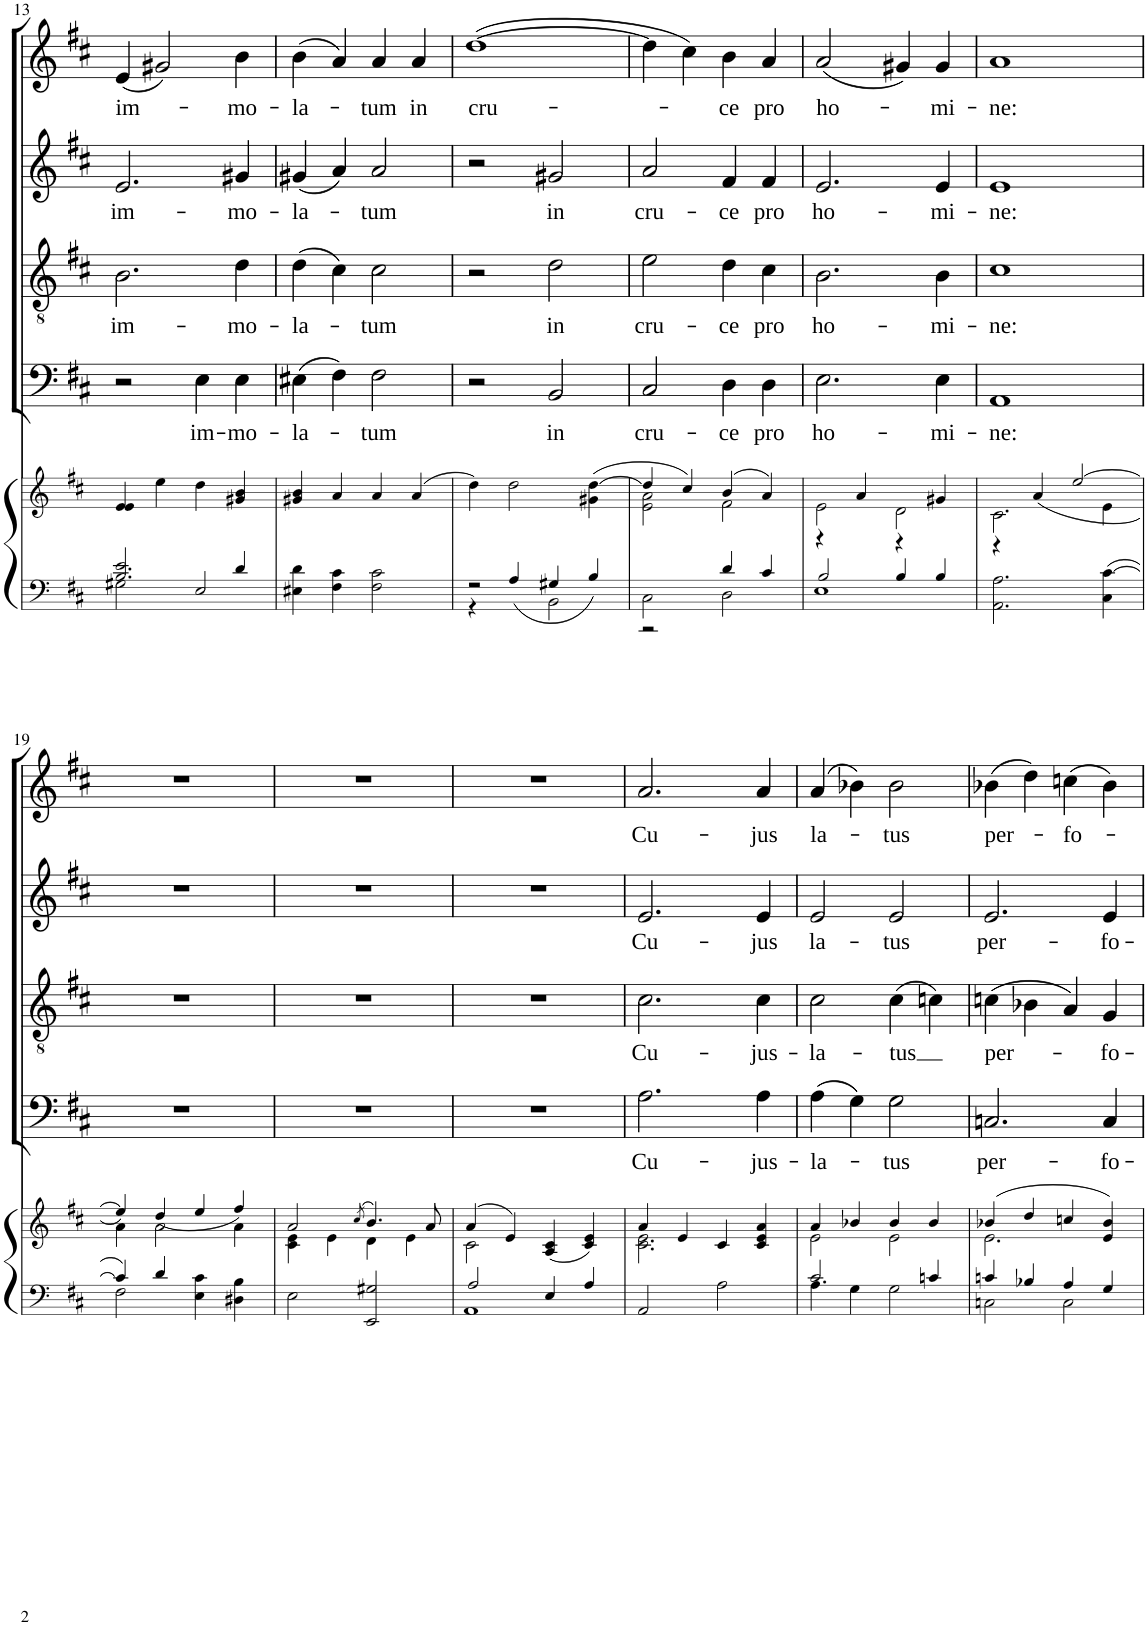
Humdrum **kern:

**kern	**kern	**kern	**text	**kern	**text	**kern	**text	**kern	**text
*part5	*part5	*part4	*part4	*part3	*part3	*part2	*part2	*part1	*part1
*staff6	*staff5	*staff4	*staff4	*staff3	*staff3	*staff2	*staff2	*staff1	*staff1
*I"Piano	*	*I"B	*	*I"T	*	*I"A	*	*I"S	*
*I'Pno	*	*	*	*	*	*	*	*	*
!!LO:PB:g=z
*clefF4	*clefG2	*clefF4	*	*clefGv2	*	*clefG2	*	*clefG2	*
*k[f#c#]	*k[f#c#]	*k[f#c#]	*	*k[f#c#]	*	*k[f#c#]	*	*k[f#c#]	*
*M2/2	*M2/2	*M2/2	*	*M2/2	*	*M2/2	*	*M2/2	*
*met(c|)	*met(c|)	*met(c|)	*	*met(c|)	*	*met(c|)	*	*met(c|)	*
=13	=13	=13	=13	=13	=13	=13	=13	=13	=13
*^	*	*	*	*	*	*	*	*	*
!	!	!	!	!	!	!LO:LY:b	!	!LO:LY:b	!	!LO:LY:b
2G#X\	2.B/ 2.e/	4e/ 4e/	2r	.	2.B\	im-	2.e/	im-	(4e/	im-
.	.	4ee\	.	.	.	.	.	.	2g#X/)	.
!	!	!	!	!LO:LY:b	!	!	!	!	!	!
2E/	.	4dd\	4E\	im-	.	.	.	.	.	.
!	!	!	!	!LO:LY:b	!	!LO:LY:b	!	!LO:LY:b	!	!LO:LY:b
.	4d/	4g#X/ 4b/	4E\	-mo-	4d\	-mo-	4g#X/	-mo-	4b\	-mo-
=14	=14	=14	=14	=14	=14	=14	=14	=14	=14	=14
!	!	!	!	!LO:LY:b	!	!LO:LY:b	!	!LO:LY:b	!	!LO:LY:b
*v	*v	*	*	*	*	*	*	*	*	*
4E#X\ 4d\	4g#X/ 4b/	(4E#X\	-la-	(4d\	-la-	(4g#X/	-la-	(4b\	-la-
4F#\ 4c#\	4a/	4F#\)	.	4c#\)	.	4a/)	.	4a/)	.
!	!	!	!LO:LY:b	!	!LO:LY:b	!	!LO:LY:b	!	!LO:LY:b
2F#\ 2c#\	4a/	2F#\	-tum	2c#\	-tum	2a/	-tum	4a/	-tum
!	!	!	!	!	!	!	!	!	!LO:LY:b
.	(4a/	.	.	.	.	.	.	4a/	in
=15	=15	=15	=15	=15	=15	=15	=15	=15	=15
*^	*	*	*	*	*	*	*	*	*
!	!	!	!	!	!	!	!	!	!	!LO:LY:b
2r	4r	4dd\)	2r	.	2r	.	2r	.	([1dd	cru-
.	4A/	2dd\	.	.	.	.	.	.	.	.
!	!	!	!	!LO:LY:b	!	!LO:LY:b	!	!LO:LY:b	!	!
2BB\	4G#X/	.	2BB/	in	2d\	in	2g#X/	in	.	.
.	4B/	(4g#X\ [4dd\	.	.	.	.	.	.	.	.
=16	=16	=16	=16	=16	=16	=16	=16	=16	=16	=16
*	*	*^	*	*	*	*	*	*	*	*
!	!	!	!	!	!LO:LY:b	!	!LO:LY:b	!	!LO:LY:b	!	!
2C#\	2r	4dd/]	2e\ 2a\	2C#/	cru-	2e\	cru-	2a/	cru-	4dd\]	.
.	.	4cc#/)	.	.	.	.	.	.	.	4cc#\)	.
!	!	!	!	!	!LO:LY:b	!	!LO:LY:b	!	!LO:LY:b	!	!LO:LY:b
2D\	4d/	(4b/	2f#\	4D\	-ce	4d\	-ce	4f#/	-ce	4b\	-ce
!	!	!	!	!	!LO:LY:b	!	!LO:LY:b	!	!LO:LY:b	!	!LO:LY:b
.	4c#/	4a/)	.	4D\	pro	4c#\	pro	4f#/	pro	4a/	pro
=17	=17	=17	=17	=17	=17	=17	=17	=17	=17	=17	=17
!	!	!	!	!	!LO:LY:b	!	!LO:LY:b	!	!LO:LY:b	!	!LO:LY:b
1E	2B/	2e\	4r	2.E\	ho-	2.B\	ho-	2.e/	ho-	(2a/	ho-
.	.	.	4a/	.	.	.	.	.	.	.	.
.	4B/	2d\	4r	.	.	.	.	.	.	4g#X/)	.
!	!	!	!	!	!LO:LY:b	!	!LO:LY:b	!	!LO:LY:b	!	!LO:LY:b
.	4B/	.	4g#X/	4E\	-mi-	4B\	mi-	4e/	-mi-	4g#/	-mi-
=18	=18	=18	=18	=18	=18	=18	=18	=18	=18	=18	=18
!	!	!	!	!	!LO:LY:b	!	!LO:LY:b	!	!LO:LY:b	!	!LO:LY:b
*v	*v	*	*	*	*	*	*	*	*	*	*
2.AA\ 2.A\	2.c#\	4r	1AA	-ne:	1c#	-ne:	1e	-ne:	1a	-ne:
.	.	(4a/	.	.	.	.	.	.	.	.
.	.	[2ee/	.	.	.	.	.	.	.	.
4C#\ [4c#\	4e\	.	.	.	.	.	.	.	.	.
!!LO:LB:g=z
=19	=19	=19	=19	=19	=19	=19	=19	=19	=19	=19
*^	*	*	*	*	*	*	*	*	*	*
4c#/]	2F#\	4a\	4ee/])	1r	.	1r	.	1r	.	1r	.
4d/	.	2a\	(4dd/	.	.	.	.	.	.	.	.
4E\ 4c#\	2ryy	.	4ee/	.	.	.	.	.	.	.	.
4D#X\ 4B\	.	4a\	4ff#/)	.	.	.	.	.	.	.	.
*v	*v	*	*	*	*	*	*	*	*	*	*
=20	=20	=20	=20	=20	=20	=20	=20	=20	=20	=20
2E\	2a/	4c#\ 4e\	1r	.	1r	.	1r	.	1r	.
.	.	4e\	.	.	.	.	.	.	.	.
.	(8qcc#/	.	.	.	.	.	.	.	.	.
2EE/ 2G#X/	4.b/)	4d\	.	.	.	.	.	.	.	.
.	.	4e\	.	.	.	.	.	.	.	.
.	8a/	.	.	.	.	.	.	.	.	.
=21	=21	=21	=21	=21	=21	=21	=21	=21	=21	=21
*^	*	*	*	*	*	*	*	*	*	*
1AA	2A/	(4a/	2c#\	1r	.	1r	.	1r	.	1r	.
.	.	4e/)	.	.	.	.	.	.	.	.	.
.	4E/	(4A/ 4c#/	2ryy	.	.	.	.	.	.	.	.
.	4A/	4c#/ 4e/)	.	.	.	.	.	.	.	.	.
=22	=22	=22	=22	=22	=22	=22	=22	=22	=22	=22	=22
!	!	!	!	!	!LO:LY:b	!	!LO:LY:b	!	!LO:LY:b	!	!LO:LY:b
*v	*v	*	*	*	*	*	*	*	*	*	*
2AA/	4a/	2.c#\ 2.e\	2.A\	Cu-	2.c#\	Cu-	2.e/	Cu-	2.a/	Cu-
.	4e/	.	.	.	.	.	.	.	.	.
2A\	4c#/	.	.	.	.	.	.	.	.	.
!	!	!	!	!LO:LY:b	!	!LO:LY:b	!	!LO:LY:b	!	!LO:LY:b
.	4c#/ 4e/ 4a/	4ryy	4A\	-jus-	4c#\	-jus-	4e/	-jus	4a/	-jus
=23	=23	=23	=23	=23	=23	=23	=23	=23	=23	=23
*^	*	*	*	*	*	*	*	*	*	*
!	!	!	!	!	!LO:LY:b	!	!LO:LY:b	!	!LO:LY:b	!	!LO:LY:b
4A\	2.c#/	4a/	2e\	(4A\	-la-	2c#\	-la-	2e/	la-	(4a/	la-
4G\	.	4b-X/	.	4G\)	.	.	.	.	.	4b-X\)	.
!	!	!	!	!	!LO:LY:b	!	!LO:LY:b	!	!LO:LY:b	!	!LO:LY:b
2G\	.	4b-/	2e\	2G\	-tus	(4c#\	-tus	2e/	-tus	2b-\	-tus
.	4cn/	4b-/	.	.	.	4cn\)	.	.	.	.	.
=24	=24	=24	=24	=24	=24	=24	=24	=24	=24	=24	=24
!	!	!	!	!	!LO:LY:b	!	!LO:LY:b	!	!LO:LY:b	!	!LO:LY:b
2Cn\	4cn/	(4b-X/	2.e\	2.Cn/	per-	(4cn\	per-	2.e/	per-	(4b-X\	per-
.	4B-X/	4dd/	.	.	.	4B-X\	.	.	.	4dd\)	.
!	!	!	!	!	!	!	!	!	!	!	!LO:LY:b
2C\	4A/	4ccn/	.	.	.	4A/)	.	.	.	(4ccn\	-fo-
!	!	!	!	!	!LO:LY:b	!	!LO:LY:b	!	!LO:LY:b	!	!
.	4G/	4e/ 4b-/)	4ryy	4C/	-fo-	4G/	-fo-	4e/	-fo-	4b-\)	.
*v	*v	*	*	*	*	*	*	*	*	*	*
*	*v	*v	*	*	*	*	*	*	*	*
=	=	=	=	=	=	=	=	=	=
*-	*-	*-	*-	*-	*-	*-	*-	*-	*-
